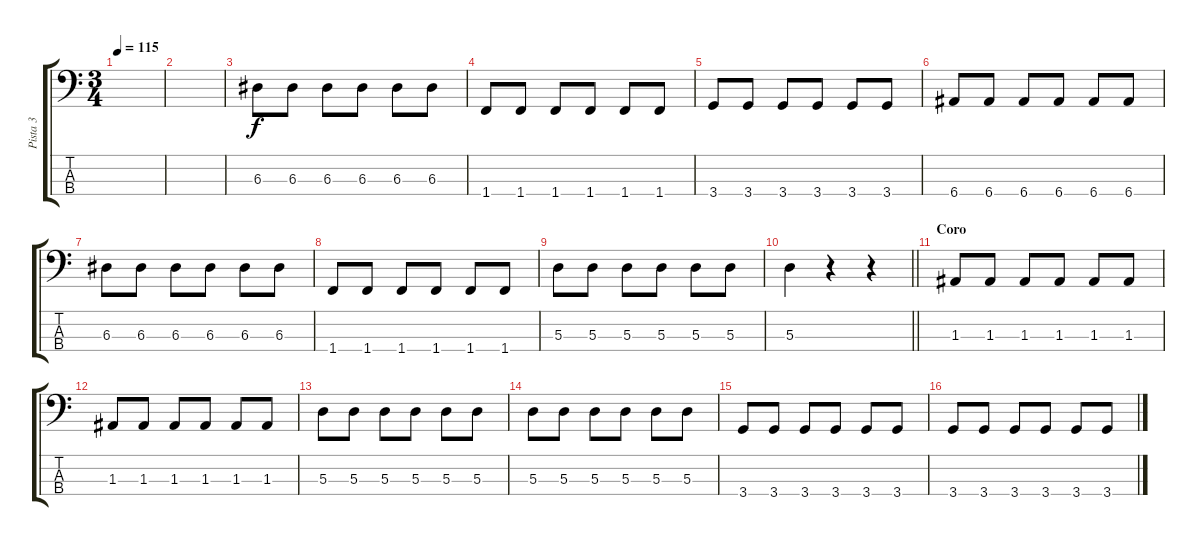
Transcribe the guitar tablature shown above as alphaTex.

\track ("Pista 3" "Pista 3") {instrument acousticbass}
\staff {score tabs}
\tuning (G2 D2 A1 E1) {hide}
\ts (3 4)
\tempo 115
\clef f4
\ks c
|
|
6.3.8 6.3.8 6.3.8 6.3.8 6.3.8 6.3.8 |
1.4.8 1.4.8 1.4.8 1.4.8 1.4.8 1.4.8 |
3.4.8 3.4.8 3.4.8 3.4.8 3.4.8 3.4.8 |
6.4.8 6.4.8 6.4.8 6.4.8 6.4.8 6.4.8 |
6.3.8 6.3.8 6.3.8 6.3.8 6.3.8 6.3.8 |
1.4.8 1.4.8 1.4.8 1.4.8 1.4.8 1.4.8 |
5.3.8 5.3.8 5.3.8 5.3.8 5.3.8 5.3.8 |
\barLineRight lightlight
5.3.4 r.4 r.4 |
\section ("" "Coro")
1.3.8 1.3.8 1.3.8 1.3.8 1.3.8 1.3.8 |
1.3.8 1.3.8 1.3.8 1.3.8 1.3.8 1.3.8 |
5.3.8 5.3.8 5.3.8 5.3.8 5.3.8 5.3.8 |
5.3.8 5.3.8 5.3.8 5.3.8 5.3.8 5.3.8 |
3.4.8 3.4.8 3.4.8 3.4.8 3.4.8 3.4.8 |
3.4.8 3.4.8 3.4.8 3.4.8 3.4.8 3.4.8
